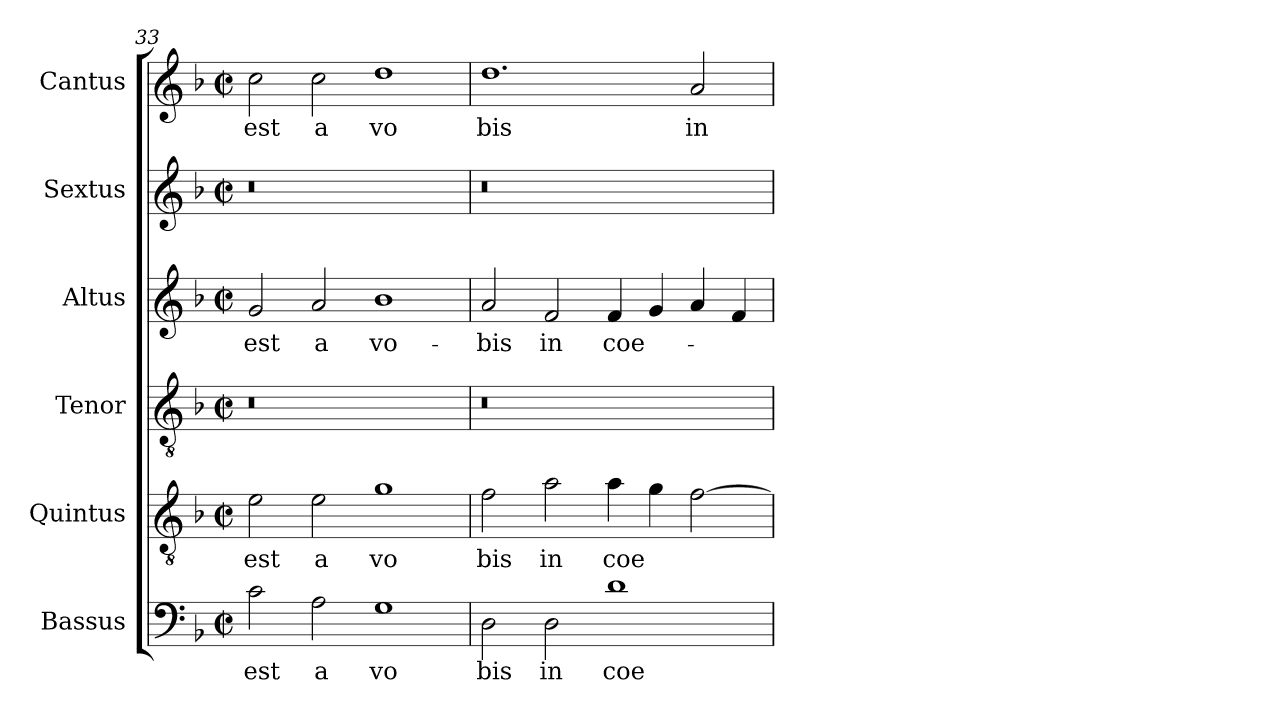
**kern	**text	**kern	**text	**kern	**kern	**text	**kern	**kern	**text
*part6	*part6	*part5	*part5	*part4	*part3	*part3	*part2	*part1	*part1
*staff6	*staff6	*staff5	*staff5	*staff4	*staff3	*staff3	*staff2	*staff1	*staff1
*I"Bassus	*	*I"Quintus	*	*I"Tenor	*I"Altus	*	*I"Sextus	*I"Cantus	*
*clefF4	*	*clefGv2	*	*clefGv2	*clefG2	*	*clefG2	*clefG2	*
*k[b-]	*	*k[b-]	*	*k[b-]	*k[b-]	*	*k[b-]	*k[b-]	*
*F:	*	*F:	*	*F:	*F:	*	*F:	*F:	*
*M2/2	*	*M2/2	*	*M2/2	*M2/2	*	*M2/2	*M2/2	*
*met(c|)	*	*met(c|)	*	*met(c|)	*met(c|)	*	*met(c|)	*met(c|)	*
=33	=33	=33	=33	=33	=33	=33	=33	=33	=33
!	!LO:LY:b:cj	!	!LO:LY:b:cj	!	!	!LO:LY:b:cj	!	!	!LO:LY:b:cj
2c\	est	2e\	est	0r	2g/	est	0r	2cc\	est
!	!LO:LY:b:cj	!	!LO:LY:b:cj	!	!	!LO:LY:b:cj	!	!	!LO:LY:b:cj
2A\	a	2e\	a	.	2a/	a	.	2cc\	a
!	!LO:LY:b:cj	!	!LO:LY:b:cj	!	!	!LO:LY:b:cj	!	!	!LO:LY:b:cj
1G	vo	1g	vo	.	1b-	vo-	.	1dd	vo
=34	=34	=34	=34	=34	=34	=34	=34	=34	=34
!	!LO:LY:b:cj	!	!LO:LY:b:cj	!	!	!LO:LY:b:cj	!	!	!LO:LY:b:cj
2D\	bis	2f\	bis	0r	2a/	-bis	0r	1.dd	bis
!	!LO:LY:b:cj	!	!LO:LY:b:cj	!	!	!LO:LY:b:cj	!	!	!
2D\	in	2a\	in	.	2f/	in	.	.	.
!	!LO:LY:b:cj	!	!LO:LY:b	!	!	!LO:LY:b	!	!	!
1d	coe	4a\	coe	.	4f/	coe-	.	.	.
.	.	4g\	.	.	4g/	.	.	.	.
!	!	!	!	!	!	!	!	!	!LO:LY:b:cj
.	.	[>2f\	.	.	4a/	.	.	2a/	in
.	.	.	.	.	4f/	.	.	.	.
=	=	=	=	=	=	=	=	=	=
*-	*-	*-	*-	*-	*-	*-	*-	*-	*-
